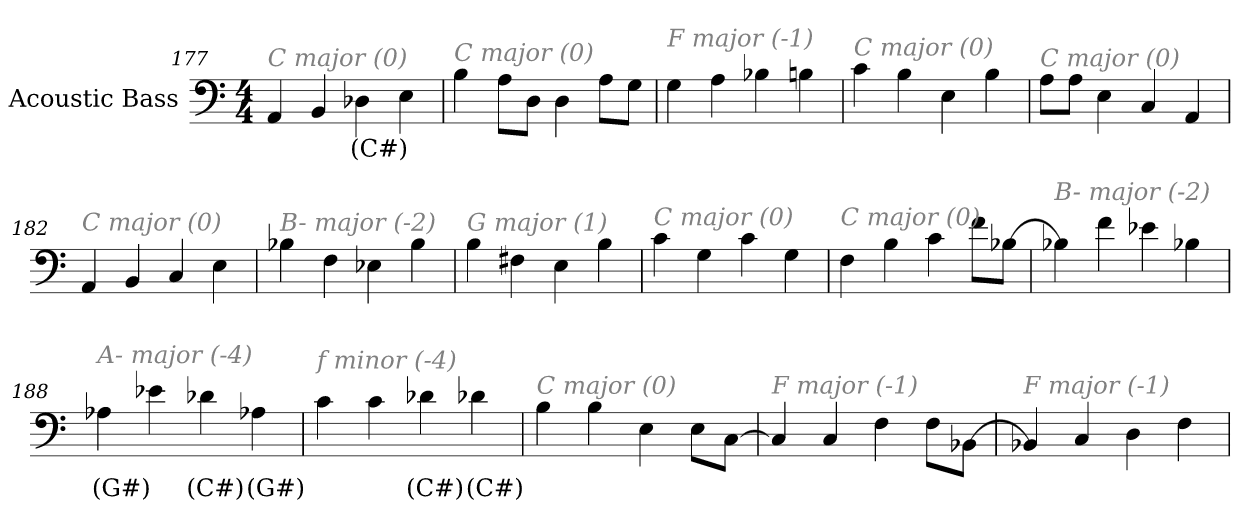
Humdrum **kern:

**kern	**text
*part1	*part1
*staff1	*staff1
*I"Acoustic Bass	*
*clefF4	*
*ITrd7c12	*
*k[]	*
*C:	*
*M4/4	*
=177	=177
!LO:TX:i:color=#808080:t=C major (0)	!
4AAA	.
4BBB	.
4DD-Xi	(C#)
4EE	.
=178	=178
!LO:TX:i:color=#808080:t=C major (0)	!
4BB	.
8AAL	.
8DDJ	.
4DD	.
8AAL	.
8GGJ	.
=179	=179
!LO:TX:i:color=#808080:t=F major (-1)	!
4GG	.
4AA	.
4BB-X	.
4BBn	.
=180	=180
!LO:TX:i:color=#808080:t=C major (0)	!
4C	.
4BB	.
4EE	.
4BB	.
=181	=181
!LO:TX:i:color=#808080:t=C major (0)	!
8AAL	.
8AAJ	.
4EE	.
4CC	.
4AAA	.
=182	=182
!LO:TX:i:color=#808080:t=C major (0)	!
4AAA	.
4BBB	.
4CC	.
4EE	.
=183	=183
!LO:TX:i:color=#808080:t=B- major (-2)	!
4BB-X	.
4FF	.
4EE-X	.
4BB-	.
=184	=184
!LO:TX:i:color=#808080:t=G major (1)	!
4BB	.
4FF#X	.
4EE	.
4BB	.
=185	=185
!LO:TX:i:color=#808080:t=C major (0)	!
4C	.
4GG	.
4C	.
4GG	.
=186	=186
!LO:TX:i:color=#808080:t=C major (0)	!
4FF	.
4BB	.
4C	.
8FL	.
[8BB-XJ	.
=187	=187
!LO:TX:i:color=#808080:t=B- major (-2)	!
4BB-X]	.
4F	.
4E-X	.
4BB-X	.
=188	=188
!LO:TX:i:color=#808080:t=A- major (-4)	!
4AA-Xi	(G#)
4E-X	.
4D-Xi	(C#)
4AA-Xi	(G#)
=189	=189
!LO:TX:i:color=#808080:t=f minor (-4)	!
4C	.
4C	.
4D-Xi	(C#)
4D-Xi	(C#)
=190	=190
!LO:TX:i:color=#808080:t=C major (0)	!
4BB	.
4BB	.
4EE	.
8EEL	.
[8CCJ	.
=191	=191
!LO:TX:i:color=#808080:t=F major (-1)	!
4CC]	.
4CC	.
4FF	.
8FFL	.
[8BBB-XJ	.
=192	=192
!LO:TX:i:color=#808080:t=F major (-1)	!
4BBB-X]	.
4CC	.
4DD	.
4FF	.
=	=
*-	*-
